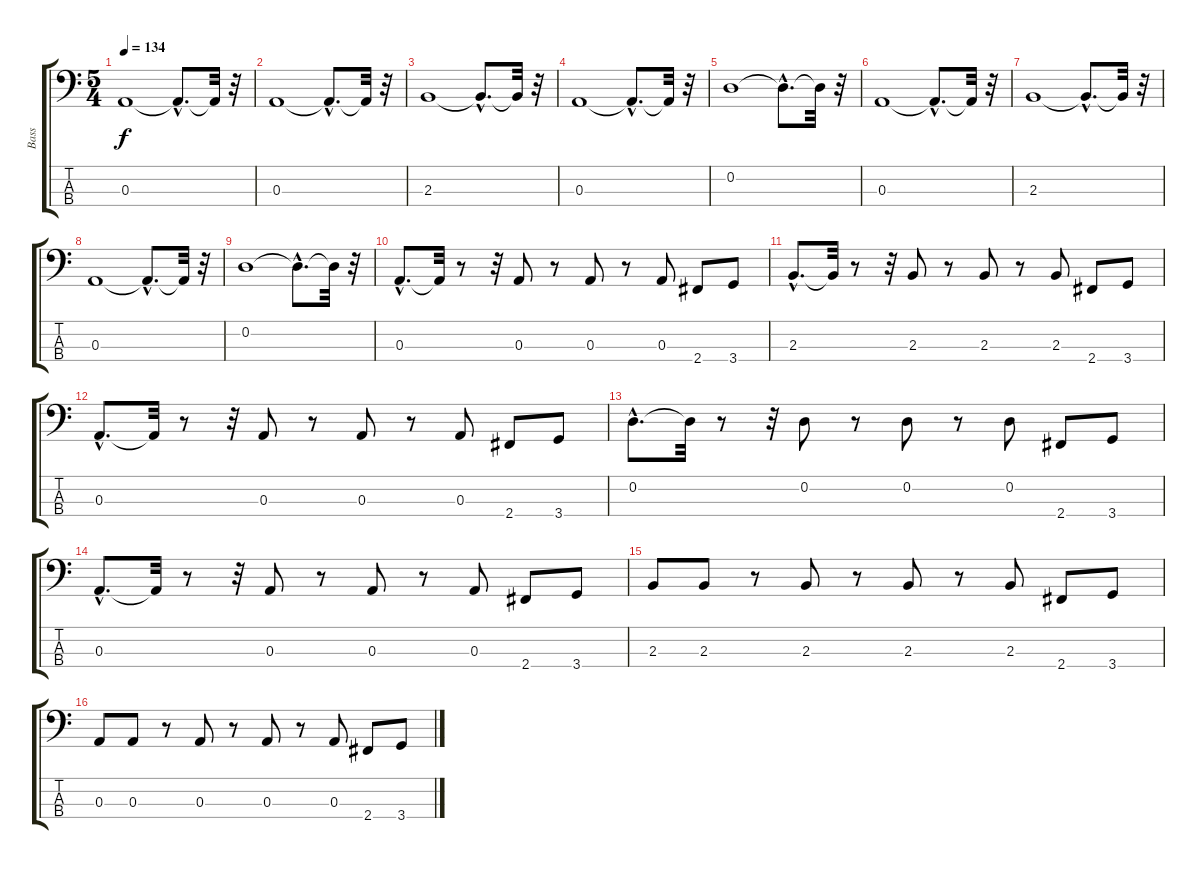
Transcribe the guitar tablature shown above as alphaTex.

\track ("Bass" "Bass") {instrument electricbassfinger}
\staff {score tabs}
\tuning (G2 D2 A1 E1) {hide}
\ts (5 4)
\tempo 134
\clef f4
\ks c
0.3{t}.1{dy f} 0.3{hac t}.8{d} 0.3{t}.32 r.32 |
0.3.1 0.3{hac t}.8{d} 0.3{t}.32 r.32 |
2.3.1 2.3{hac t}.8{d} 2.3{t}.32 r.32 |
0.3.1 0.3{hac t}.8{d} 0.3{t}.32 r.32 |
0.2.1 0.2{hac t}.8{d} 0.2{t}.32 r.32 |
0.3.1 0.3{hac t}.8{d} 0.3{t}.32 r.32 |
2.3.1 2.3{hac t}.8{d} 2.3{t}.32 r.32 |
0.3.1 0.3{hac t}.8{d} 0.3{t}.32 r.32 |
0.2.1 0.2{hac t}.8{d} 0.2{t}.32 r.32 |
0.3{hac}.8{d} 0.3{t}.32 r.8 r.32 0.3.8 r.8 0.3.8 r.8 0.3.8 2.4.8 3.4.8 |
2.3{hac}.8{d} 2.3{t}.32 r.8 r.32 2.3.8 r.8 2.3.8 r.8 2.3.8 2.4.8 3.4.8 |
0.3{hac}.8{d} 0.3{t}.32 r.8 r.32 0.3.8 r.8 0.3.8 r.8 0.3.8 2.4.8 3.4.8 |
0.2{hac}.8{d} 0.2{t}.32 r.8 r.32 0.2.8 r.8 0.2.8 r.8 0.2.8 2.4.8 3.4.8 |
0.3{hac}.8{d} 0.3{t}.32 r.8 r.32 0.3.8 r.8 0.3.8 r.8 0.3.8 2.4.8 3.4.8 |
2.3.8 2.3.8 r.8 2.3.8 r.8 2.3.8 r.8 2.3.8 2.4.8 3.4.8 |
0.3.8 0.3.8 r.8 0.3.8 r.8 0.3.8 r.8 0.3.8 2.4.8 3.4.8
